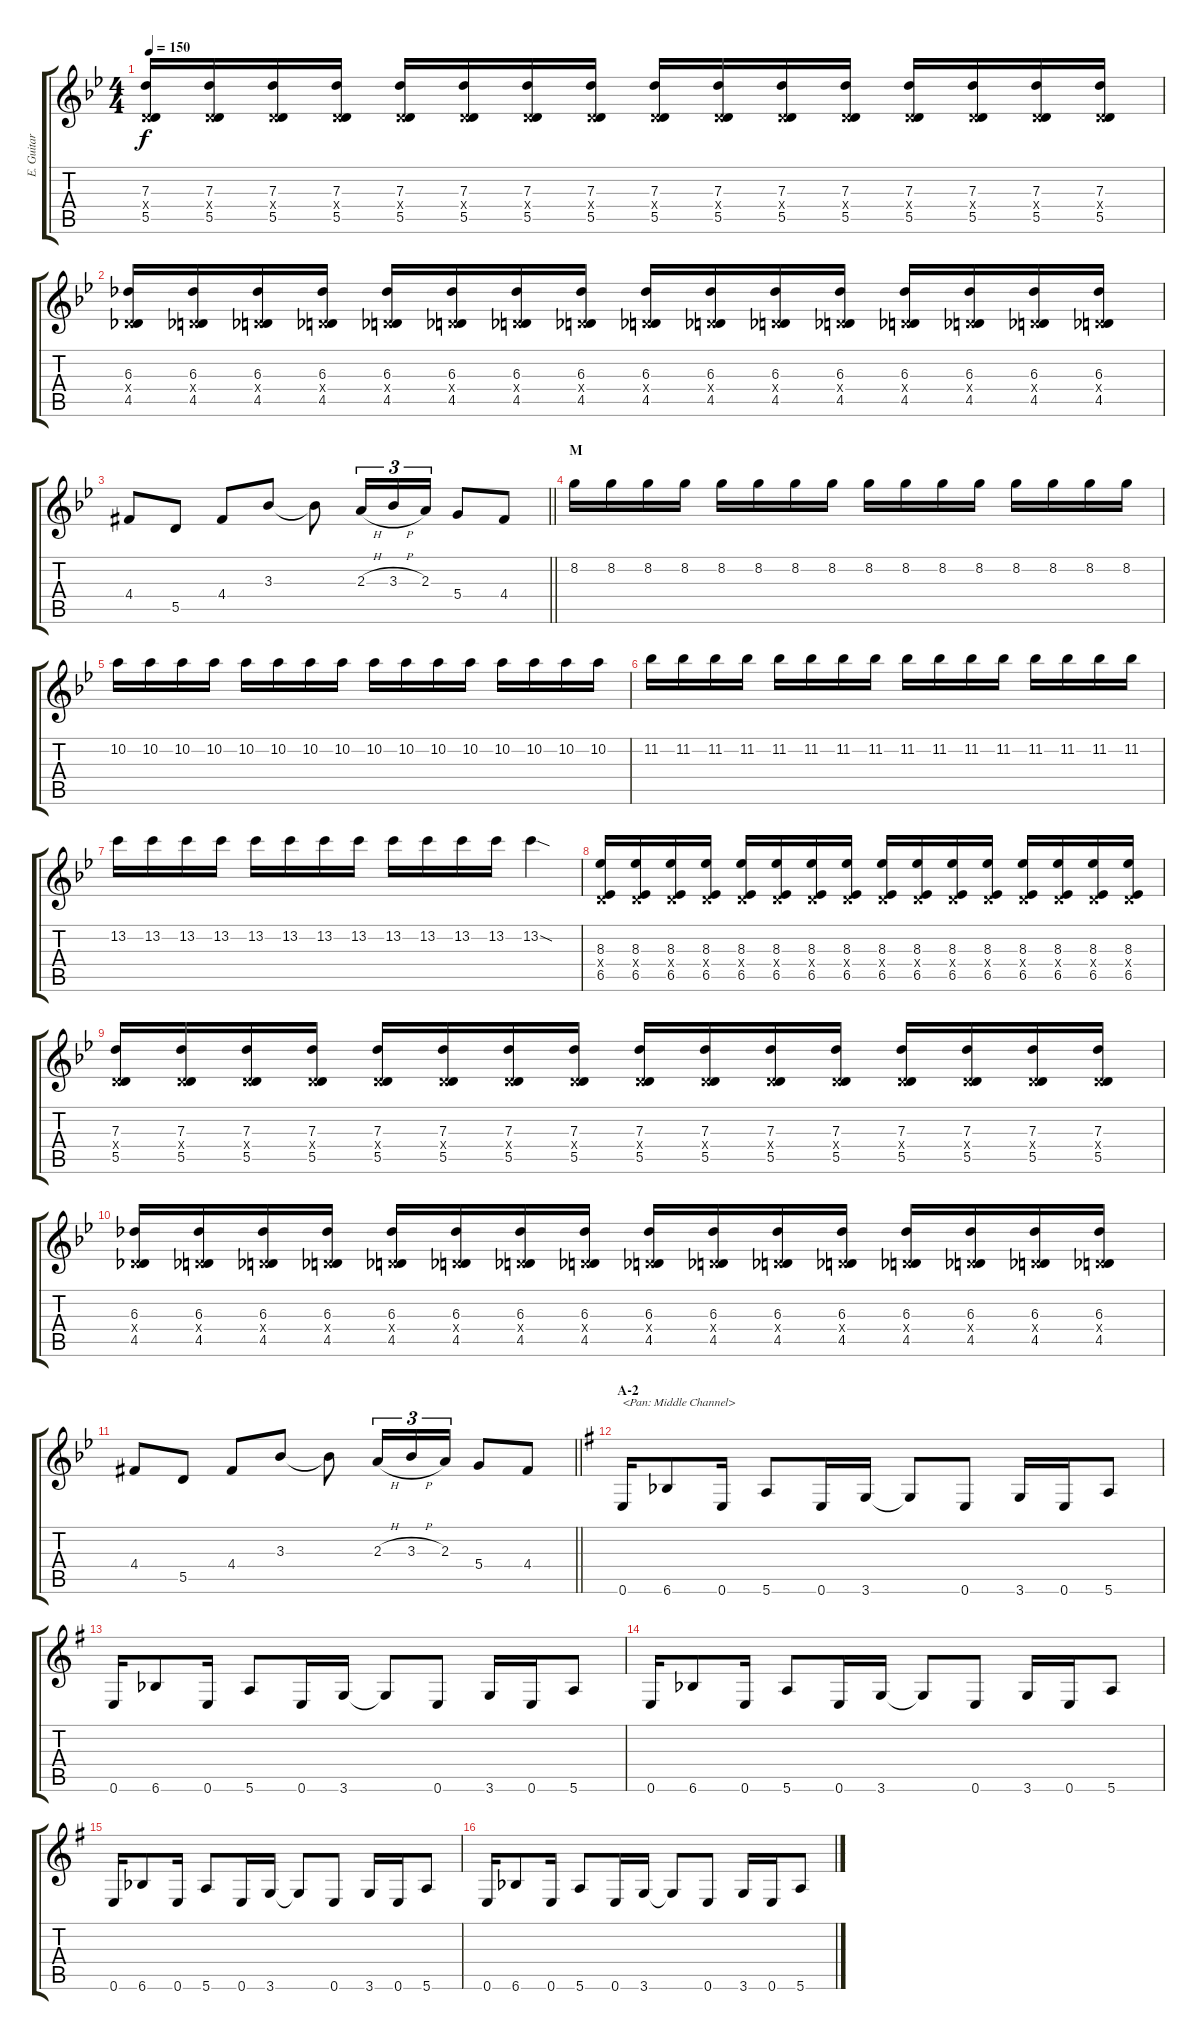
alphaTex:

\track ("E. Guitar I" "E. Guitar ") {instrument overdrivenguitar}
\staff {score tabs}
\tuning (E4 B3 G3 D3 A2 E2) {hide}
\ts (4 4)
\tempo 150
\clef g2
\ks bb
(7.3 0.4{x} 5.5).16{dy f} (7.3 0.4{x} 5.5).16 (7.3 0.4{x} 5.5).16 (7.3 0.4{x} 5.5).16 (7.3 0.4{x} 5.5).16 (7.3 0.4{x} 5.5).16 (7.3 0.4{x} 5.5).16 (7.3 0.4{x} 5.5).16 (7.3 0.4{x} 5.5).16 (7.3 0.4{x} 5.5).16 (7.3 0.4{x} 5.5).16 (7.3 0.4{x} 5.5).16 (7.3 0.4{x} 5.5).16 (7.3 0.4{x} 5.5).16 (7.3 0.4{x} 5.5).16 (7.3 0.4{x} 5.5).16 |
(6.3 0.4{x} 4.5).16 (6.3 0.4{x} 4.5).16 (6.3 0.4{x} 4.5).16 (6.3 0.4{x} 4.5).16 (6.3 0.4{x} 4.5).16 (6.3 0.4{x} 4.5).16 (6.3 0.4{x} 4.5).16 (6.3 0.4{x} 4.5).16 (6.3 0.4{x} 4.5).16 (6.3 0.4{x} 4.5).16 (6.3 0.4{x} 4.5).16 (6.3 0.4{x} 4.5).16 (6.3 0.4{x} 4.5).16 (6.3 0.4{x} 4.5).16 (6.3 0.4{x} 4.5).16 (6.3 0.4{x} 4.5).16 |
\barLineRight lightlight
4.4{acc #}.8 5.5.8 4.4{acc #}.8 3.3.8 3.3{t}.8 2.3{h}.16{tu (3 2)} 3.3{h}.16{tu (3 2)} 2.3.16{tu (3 2)} 5.4.8 4.4{acc #}.8 |
\section ("" "M")
8.2.16 8.2.16 8.2.16 8.2.16 8.2.16 8.2.16 8.2.16 8.2.16 8.2.16 8.2.16 8.2.16 8.2.16 8.2.16 8.2.16 8.2.16 8.2.16 |
10.2.16 10.2.16 10.2.16 10.2.16 10.2.16 10.2.16 10.2.16 10.2.16 10.2.16 10.2.16 10.2.16 10.2.16 10.2.16 10.2.16 10.2.16 10.2.16 |
11.2.16 11.2.16 11.2.16 11.2.16 11.2.16 11.2.16 11.2.16 11.2.16 11.2.16 11.2.16 11.2.16 11.2.16 11.2.16 11.2.16 11.2.16 11.2.16 |
13.2.16 13.2.16 13.2.16 13.2.16 13.2.16 13.2.16 13.2.16 13.2.16 13.2.16 13.2.16 13.2.16 13.2.16 13.2{sod}.4 |
(8.3 0.4{x} 6.5).16 (8.3 0.4{x} 6.5).16 (8.3 0.4{x} 6.5).16 (8.3 0.4{x} 6.5).16 (8.3 0.4{x} 6.5).16 (8.3 0.4{x} 6.5).16 (8.3 0.4{x} 6.5).16 (8.3 0.4{x} 6.5).16 (8.3 0.4{x} 6.5).16 (8.3 0.4{x} 6.5).16 (8.3 0.4{x} 6.5).16 (8.3 0.4{x} 6.5).16 (8.3 0.4{x} 6.5).16 (8.3 0.4{x} 6.5).16 (8.3 0.4{x} 6.5).16 (8.3 0.4{x} 6.5).16 |
(7.3 0.4{x} 5.5).16 (7.3 0.4{x} 5.5).16 (7.3 0.4{x} 5.5).16 (7.3 0.4{x} 5.5).16 (7.3 0.4{x} 5.5).16 (7.3 0.4{x} 5.5).16 (7.3 0.4{x} 5.5).16 (7.3 0.4{x} 5.5).16 (7.3 0.4{x} 5.5).16 (7.3 0.4{x} 5.5).16 (7.3 0.4{x} 5.5).16 (7.3 0.4{x} 5.5).16 (7.3 0.4{x} 5.5).16 (7.3 0.4{x} 5.5).16 (7.3 0.4{x} 5.5).16 (7.3 0.4{x} 5.5).16 |
(6.3 0.4{x} 4.5).16 (6.3 0.4{x} 4.5).16 (6.3 0.4{x} 4.5).16 (6.3 0.4{x} 4.5).16 (6.3 0.4{x} 4.5).16 (6.3 0.4{x} 4.5).16 (6.3 0.4{x} 4.5).16 (6.3 0.4{x} 4.5).16 (6.3 0.4{x} 4.5).16 (6.3 0.4{x} 4.5).16 (6.3 0.4{x} 4.5).16 (6.3 0.4{x} 4.5).16 (6.3 0.4{x} 4.5).16 (6.3 0.4{x} 4.5).16 (6.3 0.4{x} 4.5).16 (6.3 0.4{x} 4.5).16 |
\barLineRight lightlight
4.4{acc #}.8 5.5.8 4.4{acc #}.8 3.3.8 3.3{t}.8 2.3{h}.16{tu (3 2)} 3.3{h}.16{tu (3 2)} 2.3.16{tu (3 2)} 5.4.8 4.4{acc #}.8 |
\section ("" "A-2")
\ks g
0.6.16{txt "<Pan: Middle Channel>" balance 8} 6.6{acc b}.8 0.6.16 5.6.8 0.6.16 3.6.16 3.6{t}.8 0.6.8 3.6.16 0.6.16 5.6.8 |
0.6.16 6.6{acc b}.8 0.6.16 5.6.8 0.6.16 3.6.16 3.6{t}.8 0.6.8 3.6.16 0.6.16 5.6.8 |
0.6.16 6.6{acc b}.8 0.6.16 5.6.8 0.6.16 3.6.16 3.6{t}.8 0.6.8 3.6.16 0.6.16 5.6.8 |
0.6.16 6.6{acc b}.8 0.6.16 5.6.8 0.6.16 3.6.16 3.6{t}.8 0.6.8 3.6.16 0.6.16 5.6.8 |
0.6.16 6.6{acc b}.8 0.6.16 5.6.8 0.6.16 3.6.16 3.6{t}.8 0.6.8 3.6.16 0.6.16 5.6.8
